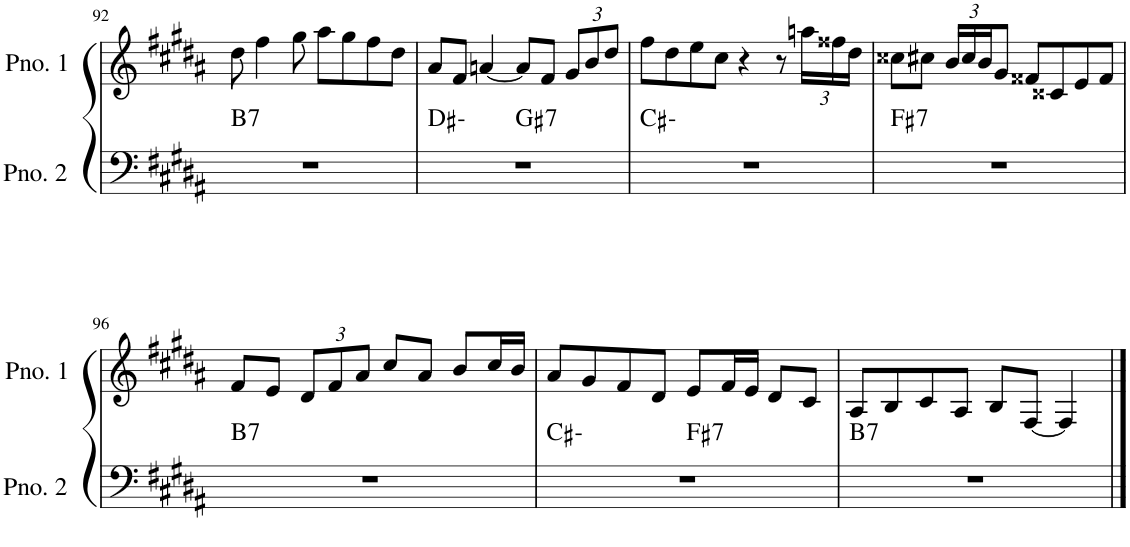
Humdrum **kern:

**kern	**harte	**kern
*part2	*part2	*part1
*staff2	*	*staff1
*I"ピアノ 2	*	*I"ピアノ 1
!!LO:PB:g=z
*clefF4	*	*clefG2
*k[f#c#g#d#a#]	*	*k[f#c#g#d#a#]
*M4/4	*	*M4/4
=92	=92	=92
!	!LO:H:kt=7	!
1r	B:7	8dd#\
.	.	4ff#\
.	.	8gg#\
.	.	8aa#\L
.	.	8gg#\
.	.	8ff#\
.	.	8dd#\J
=93	=93	=93
*^	*	*
1r	2ryy	D#:min	8a#/L
.	.	.	8f#/J
.	.	.	[4an/
!	!	!LO:H:kt=7	!
.	2ryy	G#:7	8a/L]
.	.	.	8f#/J
*	*	*	*Xbrackettup
.	.	.	12g#/L
.	.	.	12b/
.	.	.	12dd#/J
*v	*v	*	*
=94	=94	=94
1r	C#:min	8ff#\L
.	.	8dd#\
.	.	8ee\
.	.	8cc#\J
.	.	4r
.	.	8r
.	.	24aan\LL
.	.	24ff##X\
.	.	24dd#\JJ
=95	=95	=95
!	!LO:H:kt=7	!
1r	F#:7	8cc##X\L
.	.	8cc#X\J
.	.	24b/LL
.	.	24cc#/
.	.	24b/J
.	.	8g#/J
.	.	8f##X/L
.	.	8c##X/
.	.	8e/
.	.	8f##/J
!!LO:LB:g=z
=96	=96	=96
!	!LO:H:kt=7	!
1r	B:7	8f#/L
.	.	8e/J
.	.	12d#/L
.	.	12f#/
.	.	12a#/J
.	.	8cc#/L
.	.	8a#/J
.	.	8b/L
.	.	16cc#/L
.	.	16b/JJ
=97	=97	=97
*^	*	*
1r	2ryy	C#:min	8a#/L
.	.	.	8g#/
.	.	.	8f#/
.	.	.	8d#/J
!	!	!LO:H:kt=7	!
.	2ryy	F#:7	8e/L
.	.	.	16f#/L
.	.	.	16e/JJ
.	.	.	8d#/L
.	.	.	8c#/J
=98	=98	=98	=98
!	!	!LO:H:kt=7	!
*v	*v	*	*
1r	B:7	8A#/L
.	.	8B/
.	.	8c#/
.	.	8A#/J
.	.	8B/L
.	.	[8F#/J
.	.	4F#/]
==	==	==
*-	*-	*-
